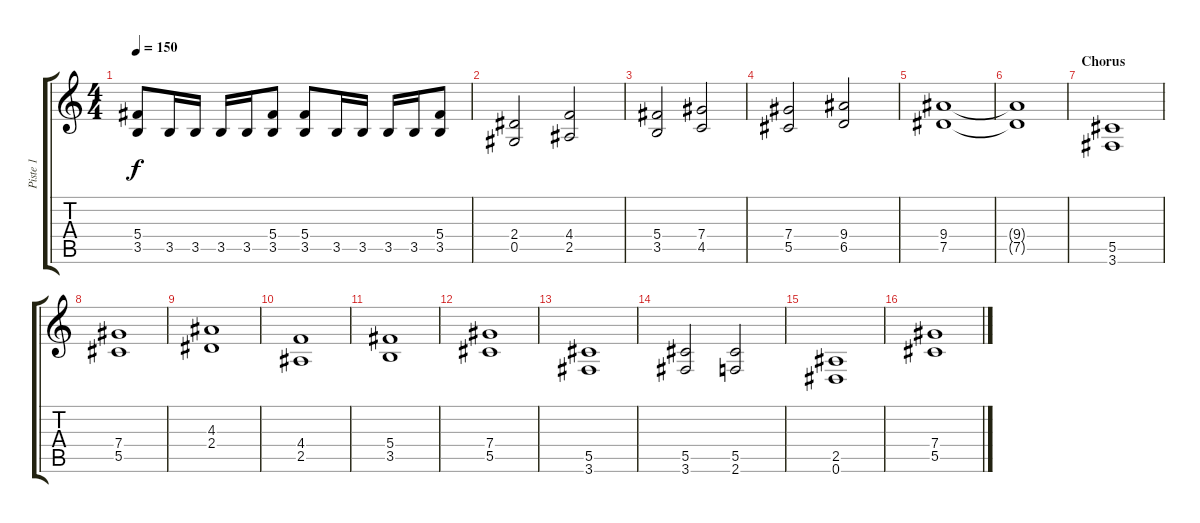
\track ("Piste 1" "Piste 1") {instrument distortionguitar}
\staff {score tabs}
\tuning (Eb4 Bb3 Gb3 Db3 Ab2 Eb2) {hide}
\ts (4 4)
\tempo 150
\clef g2
\ks c
(5.4 3.5).8{dy f} 3.5.16 3.5.16 3.5.16 3.5.16 (5.4 3.5).8 (5.4 3.5).8 3.5.16 3.5.16 3.5.16 3.5.16 (5.4 3.5).8 |
(2.4 0.5).2 (4.4 2.5).2 |
(5.4 3.5).2 (7.4 4.5).2 |
(7.4 5.5).2 (9.4 6.5).2 |
(9.4 7.5).1 |
(9.4{t} 7.5{t}).1 |
\section ("" "Chorus")
(5.5 3.6).1 |
(7.4 5.5).1 |
(4.3 2.4).1 |
(4.4 2.5).1 |
(5.4 3.5).1 |
(7.4 5.5).1 |
(5.5 3.6).1 |
(5.5 3.6).2 (5.5 2.6).2 |
(2.5 0.6).1 |
(7.4 5.5).1
